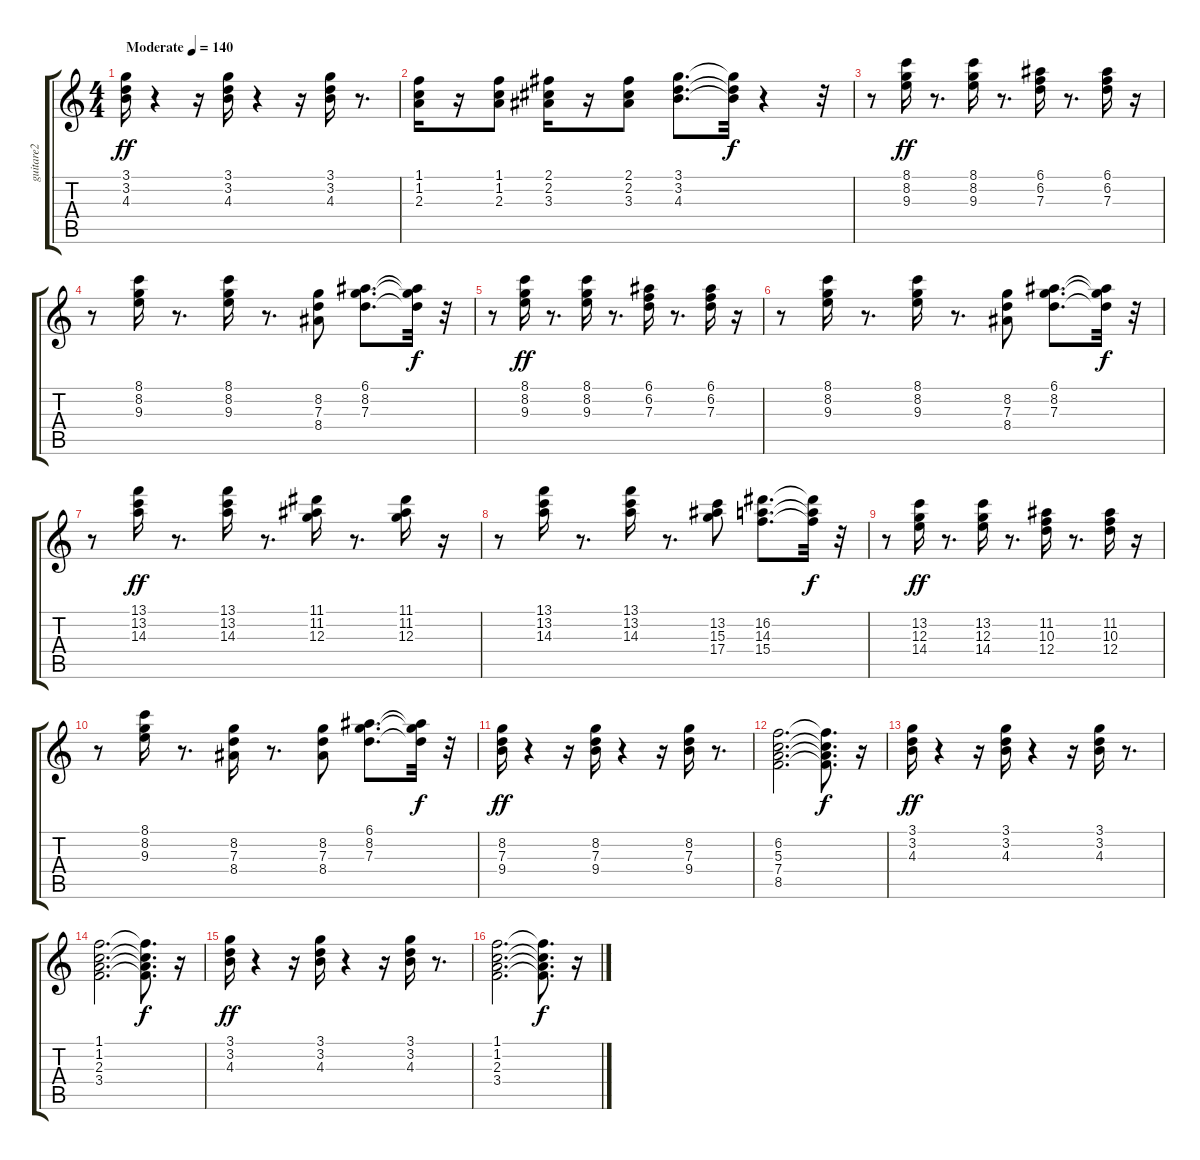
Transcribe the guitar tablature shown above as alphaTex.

\track ("guitare2" "guitare2") {instrument distortionguitar}
\staff {score tabs}
\tuning (E4 B3 G3 D3 A2 E2) {hide}
\ts (4 4)
\tempo (140 "Moderate")
\clef g2
\ks c
(3.1 3.2 4.3).16{dy ff instrument distortionguitar} r.4 r.16 (3.1 3.2 4.3).16 r.4 r.16 (3.1 3.2 4.3).16 r.8{d} |
(1.1 1.2 2.3).16 r.16 (1.1 1.2 2.3).8 (2.1 2.2 3.3).16 r.16 (2.1 2.2 3.3).8 (3.1 3.2 4.3).8{d} (3.1{t} 3.2{t} 4.3{t}).32{dy f} r.4 r.32 |
r.8 (8.1 8.2 9.3).16{dy ff} r.8{d} (8.1 8.2 9.3).16 r.8{d} (6.1 6.2 7.3).16 r.8{d} (6.1 6.2 7.3).16 r.16 |
r.8 (8.1 8.2 9.3).16 r.8{d} (8.1 8.2 9.3).16 r.8{d} (8.2 7.3 8.4).8 (6.1 8.2 7.3).8{d} (6.1{t} 8.2{t} 7.3{t}).32{dy f} r.32 |
r.8 (8.1 8.2 9.3).16{dy ff} r.8{d} (8.1 8.2 9.3).16 r.8{d} (6.1 6.2 7.3).16 r.8{d} (6.1 6.2 7.3).16 r.16 |
r.8 (8.1 8.2 9.3).16 r.8{d} (8.1 8.2 9.3).16 r.8{d} (8.2 7.3 8.4).8 (6.1 8.2 7.3).8{d} (6.1{t} 8.2{t} 7.3{t}).32{dy f} r.32 |
r.8 (13.1 13.2 14.3).16{dy ff} r.8{d} (13.1 13.2 14.3).16 r.8{d} (11.1 11.2 12.3).16 r.8{d} (11.1 11.2 12.3).16 r.16 |
r.8 (13.1 13.2 14.3).16 r.8{d} (13.1 13.2 14.3).16 r.8{d} (13.2 15.3 17.4).8 (16.2 14.3 15.4).8{d} (16.2{t} 14.3{t} 15.4{t}).32{dy f} r.32 |
r.8 (13.2 12.3 14.4).16{dy ff} r.8{d} (13.2 12.3 14.4).16 r.8{d} (11.2 10.3 12.4).16 r.8{d} (11.2 10.3 12.4).16 r.16 |
r.8 (8.1 8.2 9.3).16 r.8{d} (8.2 7.3 8.4).16 r.8{d} (8.2 7.3 8.4).8 (6.1 8.2 7.3).8{d} (6.1{t} 8.2{t} 7.3{t}).32{dy f} r.32 |
(8.2 7.3 9.4).16{dy ff} r.4 r.16 (8.2 7.3 9.4).16 r.4 r.16 (8.2 7.3 9.4).16 r.8{d} |
(6.2 5.3 7.4 8.5).2{d} (6.2{t} 5.3{t} 7.4{t} 8.5{t}).8{d dy f} r.16 |
(3.1 3.2 4.3).16{dy ff} r.4 r.16 (3.1 3.2 4.3).16 r.4 r.16 (3.1 3.2 4.3).16 r.8{d} |
(1.1 1.2 2.3 3.4).2{d} (1.1{t} 1.2{t} 2.3{t} 3.4{t}).8{d dy f} r.16 |
(3.1 3.2 4.3).16{dy ff} r.4 r.16 (3.1 3.2 4.3).16 r.4 r.16 (3.1 3.2 4.3).16 r.8{d} |
(1.1 1.2 2.3 3.4).2{d} (1.1{t} 1.2{t} 2.3{t} 3.4{t}).8{d dy f} r.16
